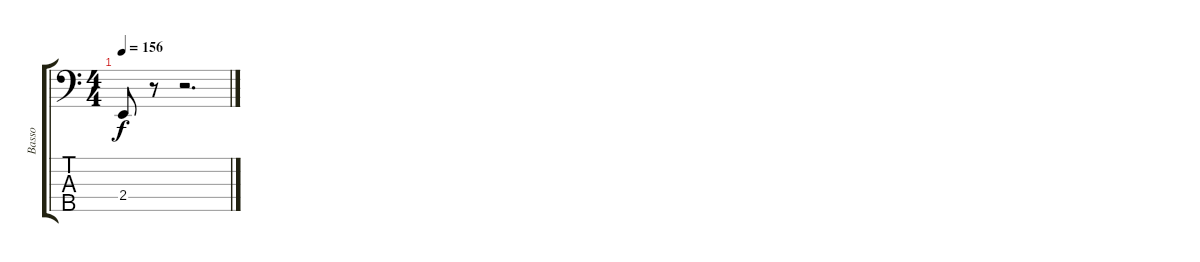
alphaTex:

\track ("Basso" "Basso") {instrument electricbassfinger}
\staff {score tabs}
\tuning (G2 D2 A1 D1 A0) {hide}
\ts (4 4)
\tempo 156
\clef f4
\ks c
2.4.8{dy f} r.8 r.2{d}
